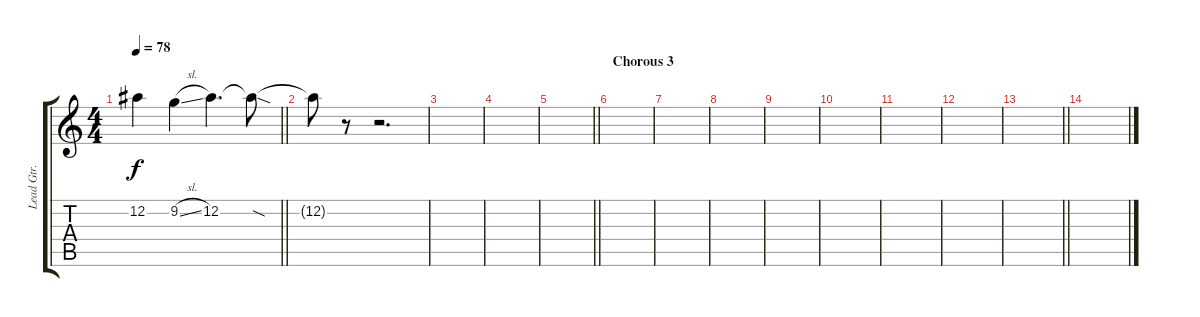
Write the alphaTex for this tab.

\track ("Lead Gtr. 2" "Lead Gtr. ") {instrument distortionguitar}
\staff {score tabs}
\tuning (Eb4 Bb3 Gb3 Db3 Ab2 Eb2) {hide}
\ts (4 4)
\tempo 78
\clef g2
\barLineRight lightlight
\ks c
12.2.4{dy f} 9.2{sl}.4 12.2.4{d} 12.2{sod t}.8 |
\section ("" "")
12.2{t}.8 r.8 r.2{d} |
|
|
\barLineRight lightlight
|
\section ("" "Chorous 3")
|
|
|
|
|
|
|
\barLineRight lightlight
|
\section ("" "")
